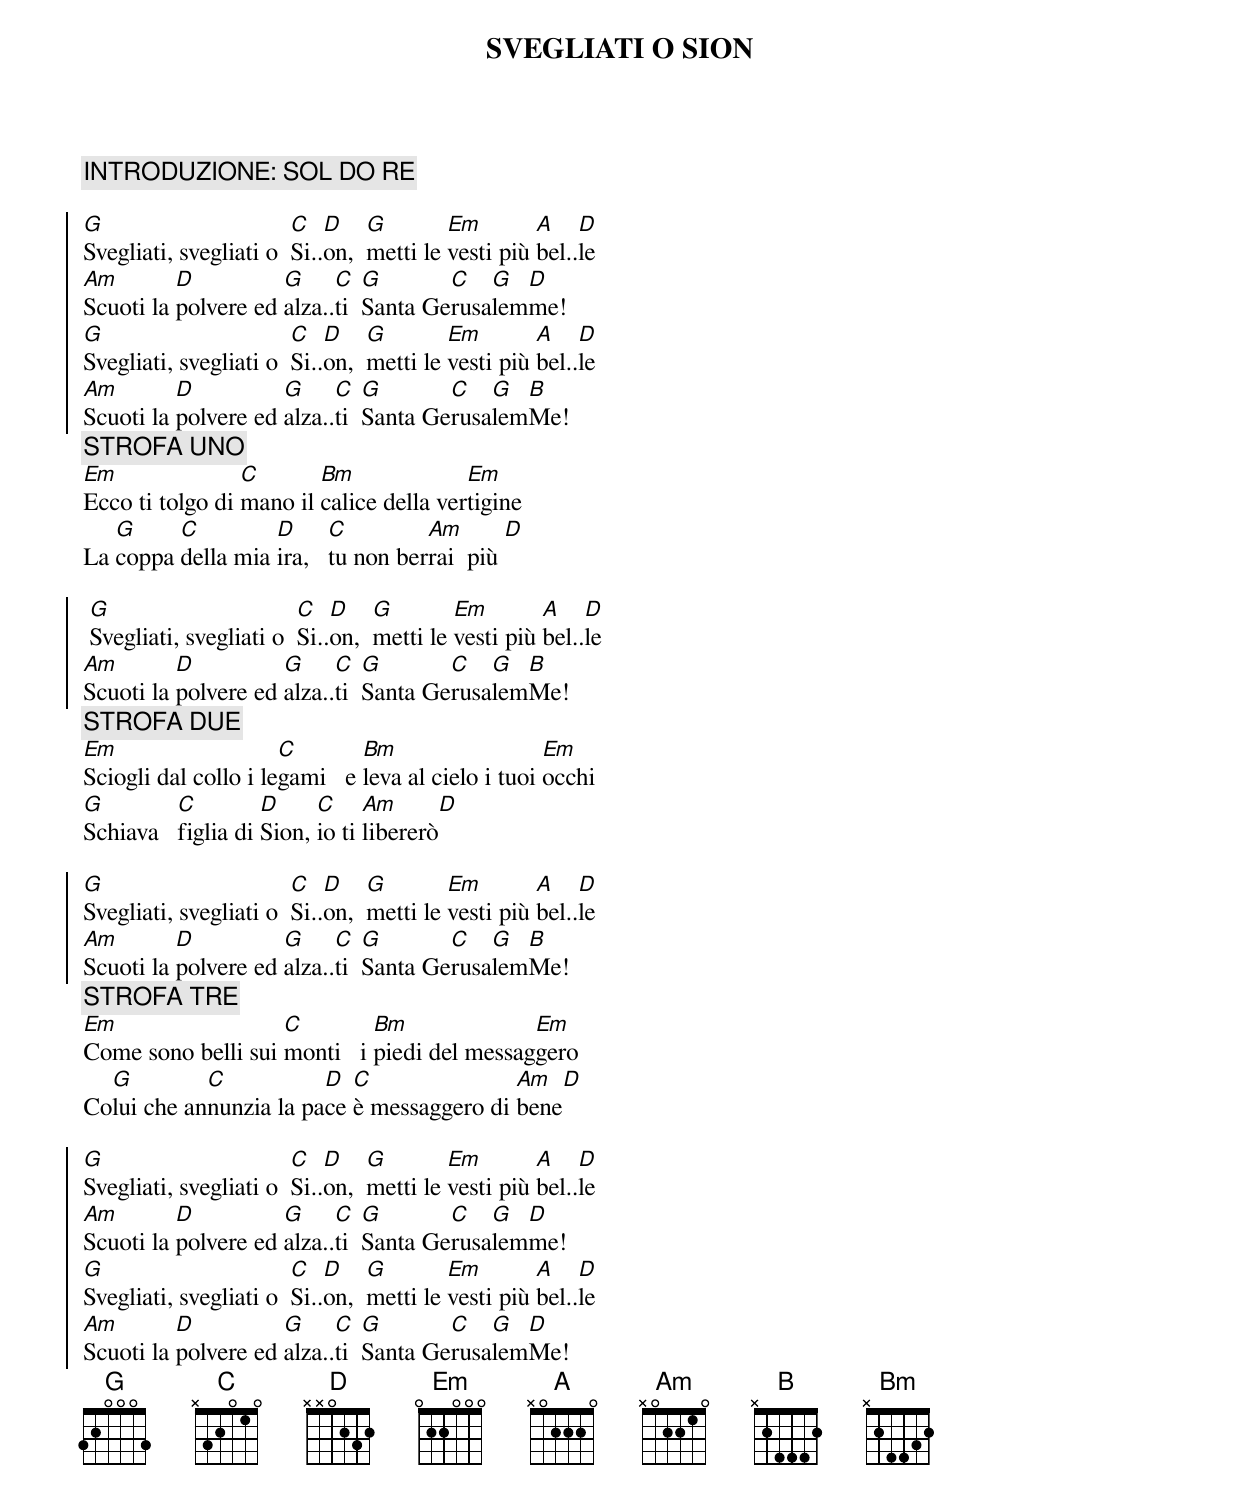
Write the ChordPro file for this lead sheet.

{title:SVEGLIATI O SION}

{C:INTRODUZIONE: SOL DO RE }

{soc}
[G]Svegliati, svegliati o  [C]Si..[D]on,  [G]metti le [Em]vesti più [A]bel..[D]le
[Am]Scuoti la [D]polvere ed [G]alza..[C]ti  [G]Santa Ge[C]rusa[G]lem[D]me!
[G]Svegliati, svegliati o  [C]Si..[D]on,  [G]metti le [Em]vesti più [A]bel..[D]le
[Am]Scuoti la [D]polvere ed [G]alza..[C]ti  [G]Santa Ge[C]rusa[G]lem[B]Me!
{eoc}
{C:STROFA UNO}
[Em]Ecco ti tolgo di [C]mano il [Bm]calice della ver[Em]tigine
La [G]coppa [C]della mia [D]ira,   [C]tu non ber[Am]rai  più [D]

{soc}
 [G]Svegliati, svegliati o  [C]Si..[D]on,  [G]metti le [Em]vesti più [A]bel..[D]le
[Am]Scuoti la [D]polvere ed [G]alza..[C]ti  [G]Santa Ge[C]rusa[G]lem[B]Me!
{eoc}
{C:STROFA DUE}
[Em]Sciogli dal collo i le[C]gami   e [Bm]leva al cielo i tuoi [Em]occhi
[G]Schiava   [C]figlia di [D]Sion, [C]io ti [Am]libererò[D]

{soc}
[G]Svegliati, svegliati o  [C]Si..[D]on,  [G]metti le [Em]vesti più [A]bel..[D]le
[Am]Scuoti la [D]polvere ed [G]alza..[C]ti  [G]Santa Ge[C]rusa[G]lem[B]Me!
{eoc}
{C:STROFA TRE}
[Em]Come sono belli sui [C]monti   i [Bm]piedi del messag[Em]gero
Co[G]lui che an[C]nunzia la pa[D]ce [C]è messaggero di [Am]bene[D]

{soc}
[G]Svegliati, svegliati o  [C]Si..[D]on,  [G]metti le [Em]vesti più [A]bel..[D]le
[Am]Scuoti la [D]polvere ed [G]alza..[C]ti  [G]Santa Ge[C]rusa[G]lem[D]me!
[G]Svegliati, svegliati o  [C]Si..[D]on,  [G]metti le [Em]vesti più [A]bel..[D]le
[Am]Scuoti la [D]polvere ed [G]alza..[C]ti  [G]Santa Ge[C]rusa[G]lem[D]Me!
{eoc}
